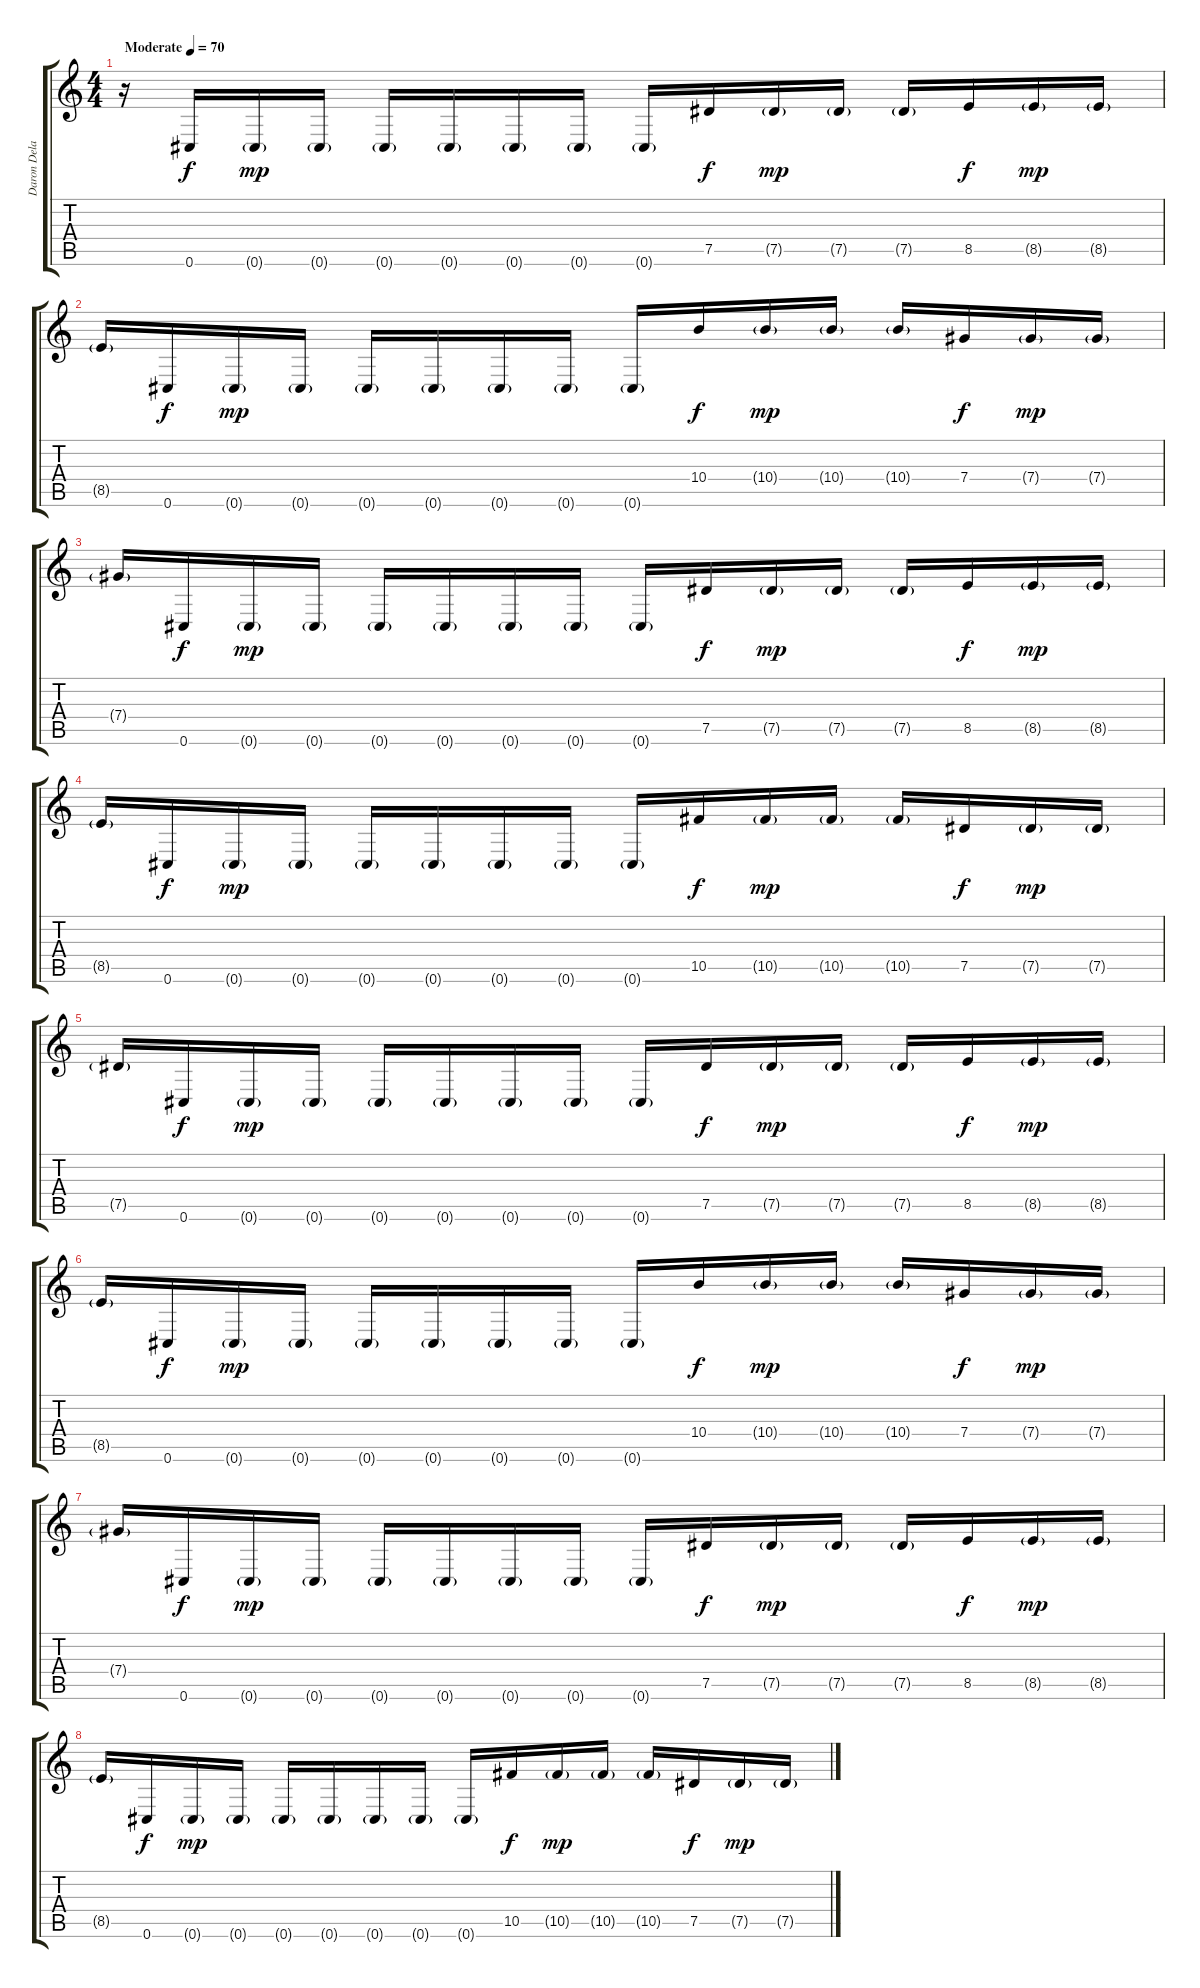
\track ("Daron Delay" "Daron Dela") {instrument electricguitarclean}
\staff {score tabs}
\tuning (Eb4 Bb3 Gb3 Db3 Ab2 Db2) {hide}
\ts (4 4)
\tempo (70 "Moderate")
\clef g2
\ks c
r.16{dy f instrument electricguitarclean} 0.6.16 0.6{g}.16{dy mp} 0.6{g}.16 0.6{g}.16 0.6{g}.16 0.6{g}.16 0.6{g}.16 0.6{g}.16 7.5.16{dy f} 7.5{g}.16{dy mp} 7.5{g}.16 7.5{g}.16 8.5.16{dy f} 8.5{g}.16{dy mp} 8.5{g}.16 |
8.5{g}.16 0.6.16{dy f} 0.6{g}.16{dy mp} 0.6{g}.16 0.6{g}.16 0.6{g}.16 0.6{g}.16 0.6{g}.16 0.6{g}.16 10.4.16{dy f} 10.4{g}.16{dy mp} 10.4{g}.16 10.4{g}.16 7.4.16{dy f} 7.4{g}.16{dy mp} 7.4{g}.16 |
7.4{g}.16 0.6.16{dy f} 0.6{g}.16{dy mp} 0.6{g}.16 0.6{g}.16 0.6{g}.16 0.6{g}.16 0.6{g}.16 0.6{g}.16 7.5.16{dy f} 7.5{g}.16{dy mp} 7.5{g}.16 7.5{g}.16 8.5.16{dy f} 8.5{g}.16{dy mp} 8.5{g}.16 |
8.5{g}.16 0.6.16{dy f} 0.6{g}.16{dy mp} 0.6{g}.16 0.6{g}.16 0.6{g}.16 0.6{g}.16 0.6{g}.16 0.6{g}.16 10.5.16{dy f} 10.5{g}.16{dy mp} 10.5{g}.16 10.5{g}.16 7.5.16{dy f} 7.5{g}.16{dy mp} 7.5{g}.16 |
7.5{g}.16 0.6.16{dy f} 0.6{g}.16{dy mp} 0.6{g}.16 0.6{g}.16 0.6{g}.16 0.6{g}.16 0.6{g}.16 0.6{g}.16 7.5.16{dy f} 7.5{g}.16{dy mp} 7.5{g}.16 7.5{g}.16 8.5.16{dy f} 8.5{g}.16{dy mp} 8.5{g}.16 |
8.5{g}.16 0.6.16{dy f} 0.6{g}.16{dy mp} 0.6{g}.16 0.6{g}.16 0.6{g}.16 0.6{g}.16 0.6{g}.16 0.6{g}.16 10.4.16{dy f} 10.4{g}.16{dy mp} 10.4{g}.16 10.4{g}.16 7.4.16{dy f} 7.4{g}.16{dy mp} 7.4{g}.16 |
7.4{g}.16 0.6.16{dy f} 0.6{g}.16{dy mp} 0.6{g}.16 0.6{g}.16 0.6{g}.16 0.6{g}.16 0.6{g}.16 0.6{g}.16 7.5.16{dy f} 7.5{g}.16{dy mp} 7.5{g}.16 7.5{g}.16 8.5.16{dy f} 8.5{g}.16{dy mp} 8.5{g}.16 |
8.5{g}.16 0.6.16{dy f} 0.6{g}.16{dy mp} 0.6{g}.16 0.6{g}.16 0.6{g}.16 0.6{g}.16 0.6{g}.16 0.6{g}.16 10.5.16{dy f} 10.5{g}.16{dy mp} 10.5{g}.16 10.5{g}.16 7.5.16{dy f} 7.5{g}.16{dy mp} 7.5{g}.16
